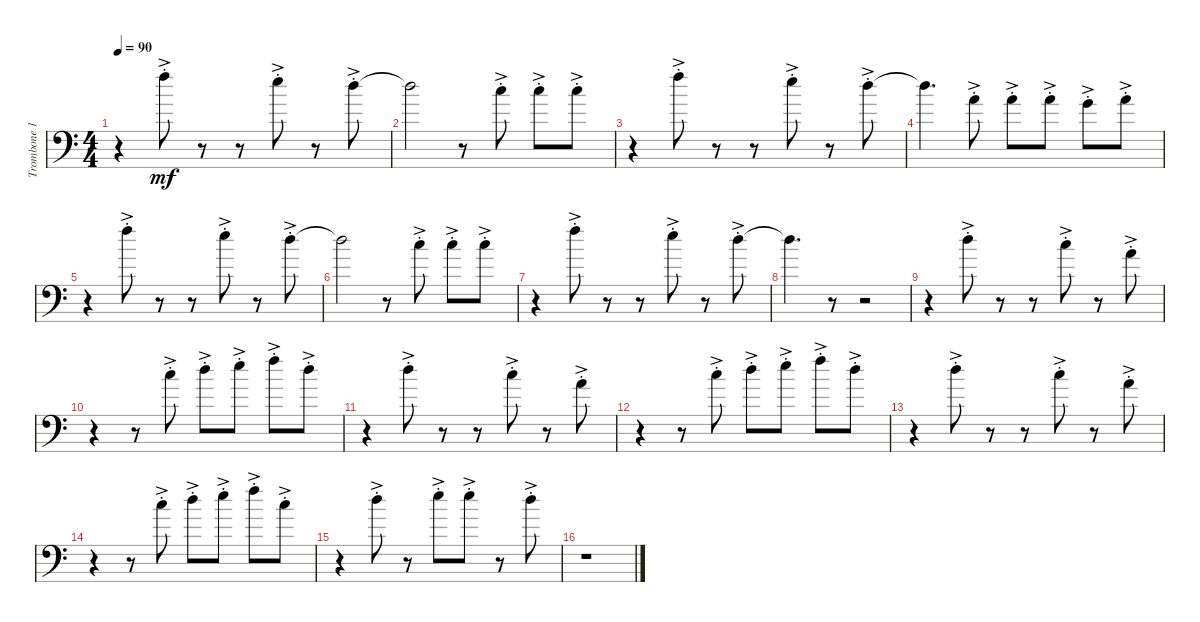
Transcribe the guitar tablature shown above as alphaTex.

\track ("Trombone 1" "Trombone 1") {instrument acousticbass}
\staff {score}
\tuning (E4 B3 G3 D3 A2 E2 B1) {hide}
\ts (4 4)
\tempo 90
\clef f4
\ks c
r.4{dy mf} 1.1{ac st}.8 r.8 r.8 0.1{ac st}.8 r.8 3.2{ac st}.8 |
3.2{t}.2 r.8 1.2{ac st}.8 1.2{ac st}.8 1.2{ac st}.8 |
r.4 1.1{ac st}.8 r.8 r.8 0.1{ac st}.8 r.8 3.2{ac st}.8 |
3.2{t}.4{d} 2.3{ac st}.8 2.3{ac st}.8 2.3{ac st}.8 0.3{ac st}.8 2.3{ac st}.8 |
r.4 1.1{ac st}.8 r.8 r.8 0.1{ac st}.8 r.8 3.2{ac st}.8 |
3.2{t}.2 r.8 1.2{ac st}.8 1.2{ac st}.8 1.2{ac st}.8 |
r.4 1.1{ac st}.8 r.8 r.8 0.1{ac st}.8 r.8 3.2{ac st}.8 |
3.2{t}.4{d} r.8 r.2 |
r.4 3.2{ac st}.8 r.8 r.8 1.2{ac st}.8 r.8 2.3{ac st}.8 |
r.4 r.8 1.2{ac st}.8 3.2{ac st}.8 0.1{ac st}.8 1.1{ac st}.8 3.2{ac st}.8 |
r.4 3.2{ac st}.8 r.8 r.8 1.2{ac st}.8 r.8 2.3{ac st}.8 |
r.4 r.8 1.2{ac st}.8 3.2{ac st}.8 0.1{ac st}.8 1.1{ac st}.8 3.2{ac st}.8 |
r.4 3.2{ac st}.8 r.8 r.8 1.2{ac st}.8 r.8 2.3{ac st}.8 |
r.4 r.8 1.2{ac st}.8 3.2{ac st}.8 0.1{ac st}.8 1.1{ac st}.8 1.2{ac st}.8 |
r.4 3.2{ac st}.8 r.8 0.1{ac st}.8 0.1{ac st}.8 r.8 3.2{ac st}.8 |
r.1
